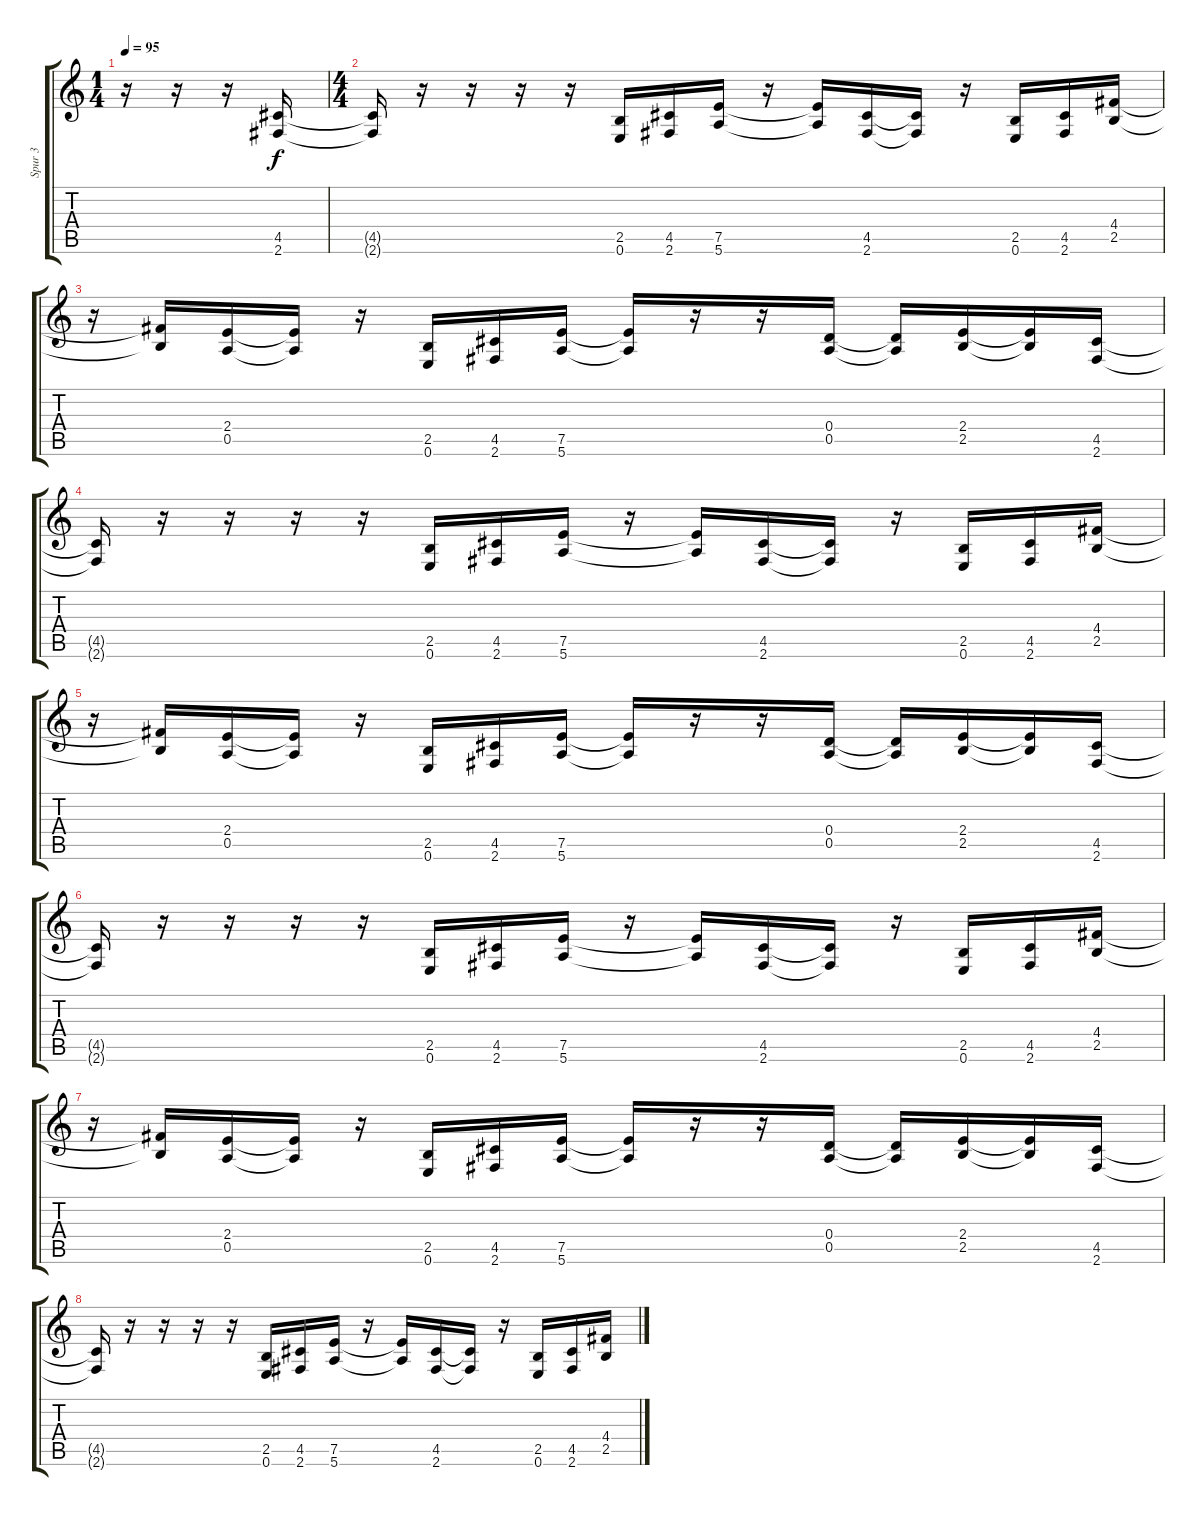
\track ("Spur 3" "Spur 3") {instrument distortionguitar}
\staff {score tabs}
\tuning (E4 B3 G3 D3 A2 E2) {hide}
\ts (1 4)
\tempo 95
\clef g2
\ks c
r.16{dy f instrument distortionguitar} r.16 r.16 (4.5 2.6).16 |
\ts (4 4)
(4.5{t} 2.6{t}).16 r.16 r.16 r.16 r.16 (2.5 0.6).16 (4.5 2.6).16 (7.5 5.6).16 r.16 (7.5{t} 5.6{t}).16 (4.5 2.6).16 (4.5{t} 2.6{t}).16 r.16 (2.5 0.6).16 (4.5 2.6).16 (4.4 2.5).16 |
r.16 (4.4{t} 2.5{t}).16 (2.4 0.5).16 (2.4{t} 0.5{t}).16 r.16 (2.5 0.6).16 (4.5 2.6).16 (7.5 5.6).16 (7.5{t} 5.6{t}).16 r.16 r.16 (0.4 0.5).16 (0.4{t} 0.5{t}).16 (2.4 2.5).16 (2.4{t} 2.5{t}).16 (4.5 2.6).16 |
(4.5{t} 2.6{t}).16 r.16 r.16 r.16 r.16 (2.5 0.6).16 (4.5 2.6).16 (7.5 5.6).16 r.16 (7.5{t} 5.6{t}).16 (4.5 2.6).16 (4.5{t} 2.6{t}).16 r.16 (2.5 0.6).16 (4.5 2.6).16 (4.4 2.5).16 |
r.16 (4.4{t} 2.5{t}).16 (2.4 0.5).16 (2.4{t} 0.5{t}).16 r.16 (2.5 0.6).16 (4.5 2.6).16 (7.5 5.6).16 (7.5{t} 5.6{t}).16 r.16 r.16 (0.4 0.5).16 (0.4{t} 0.5{t}).16 (2.4 2.5).16 (2.4{t} 2.5{t}).16 (4.5 2.6).16 |
(4.5{t} 2.6{t}).16 r.16 r.16 r.16 r.16 (2.5 0.6).16 (4.5 2.6).16 (7.5 5.6).16 r.16 (7.5{t} 5.6{t}).16 (4.5 2.6).16 (4.5{t} 2.6{t}).16 r.16 (2.5 0.6).16 (4.5 2.6).16 (4.4 2.5).16 |
r.16 (4.4{t} 2.5{t}).16 (2.4 0.5).16 (2.4{t} 0.5{t}).16 r.16 (2.5 0.6).16 (4.5 2.6).16 (7.5 5.6).16 (7.5{t} 5.6{t}).16 r.16 r.16 (0.4 0.5).16 (0.4{t} 0.5{t}).16 (2.4 2.5).16 (2.4{t} 2.5{t}).16 (4.5 2.6).16 |
(4.5{t} 2.6{t}).16 r.16 r.16 r.16 r.16 (2.5 0.6).16 (4.5 2.6).16 (7.5 5.6).16 r.16 (7.5{t} 5.6{t}).16 (4.5 2.6).16 (4.5{t} 2.6{t}).16 r.16 (2.5 0.6).16 (4.5 2.6).16 (4.4 2.5).16
